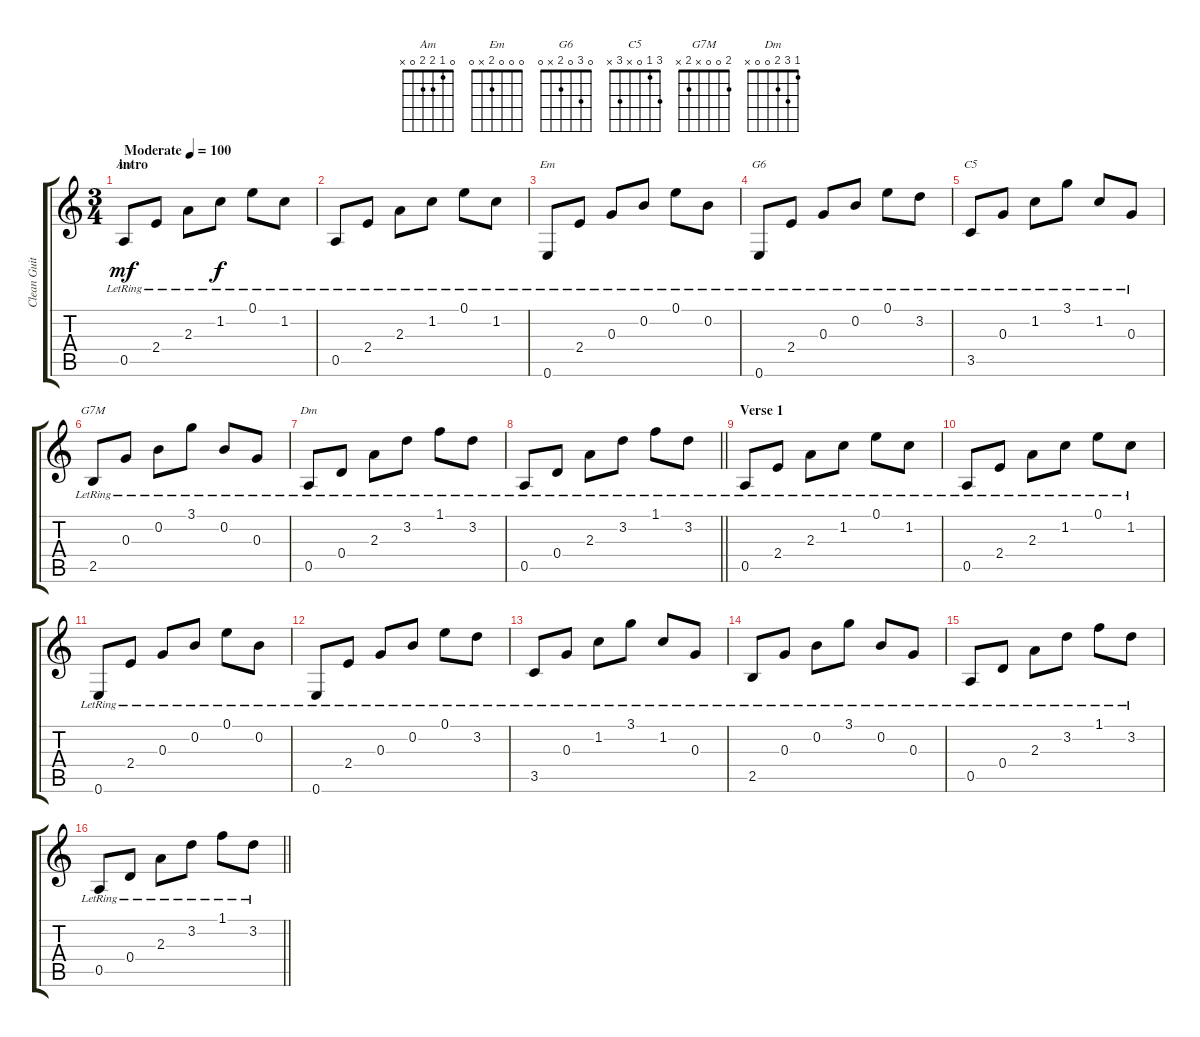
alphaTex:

\track ("Clean Guitar 1" "Clean Guit") {instrument electricguitarjazz}
\staff {score tabs}
\tuning (E4 B3 G3 D3 A2 E2) {hide}
\chord ("Am" 0 1 2 2 0 x)
\chord ("Em" 0 0 0 2 x 0)
\chord ("G6" 0 3 0 2 x 0)
\chord ("C5" 3 1 0 x 3 x)
\chord ("G7M" 2 0 0 x 2 x)
\chord ("Dm" 1 3 2 0 0 x)
\ts (3 4)
\section ("" "intro")
\tempo (100 "Moderate")
\clef g2
\ks aminor
0.5{lr}.8{ch "Am" dy mf instrument electricguitarjazz} 2.4{lr}.8 2.3{lr}.8 1.2{lr}.8{dy f} 0.1{lr}.8 1.2{lr}.8 |
0.5{lr}.8 2.4{lr}.8 2.3{lr}.8 1.2{lr}.8 0.1{lr}.8 1.2{lr}.8 |
0.6{lr}.8{ch "Em"} 2.4{lr}.8 0.3{lr}.8 0.2{lr}.8 0.1{lr}.8 0.2{lr}.8 |
0.6{lr}.8{ch "G6"} 2.4{lr}.8 0.3{lr}.8 0.2{lr}.8 0.1{lr}.8 3.2{lr}.8 |
3.5{lr}.8{ch "C5"} 0.3{lr}.8 1.2{lr}.8 3.1{lr}.8 1.2{lr}.8 0.3{lr}.8 |
2.5{lr}.8{ch "G7M"} 0.3{lr}.8 0.2{lr}.8 3.1{lr}.8 0.2{lr}.8 0.3{lr}.8 |
0.5{lr}.8{ch "Dm"} 0.4{lr}.8 2.3{lr}.8 3.2{lr}.8 1.1{lr}.8 3.2{lr}.8 |
\barLineRight lightlight
0.5{lr}.8 0.4{lr}.8 2.3{lr}.8 3.2{lr}.8 1.1{lr}.8 3.2{lr}.8 |
\section ("" "Verse 1")
0.5{lr}.8 2.4{lr}.8 2.3{lr}.8 1.2{lr}.8 0.1{lr}.8 1.2{lr}.8 |
0.5{lr}.8 2.4{lr}.8 2.3{lr}.8 1.2{lr}.8 0.1{lr}.8 1.2{lr}.8 |
0.6{lr}.8 2.4{lr}.8 0.3{lr}.8 0.2{lr}.8 0.1{lr}.8 0.2{lr}.8 |
0.6{lr}.8 2.4{lr}.8 0.3{lr}.8 0.2{lr}.8 0.1{lr}.8 3.2{lr}.8 |
3.5{lr}.8 0.3{lr}.8 1.2{lr}.8 3.1{lr}.8 1.2{lr}.8 0.3{lr}.8 |
2.5{lr}.8 0.3{lr}.8 0.2{lr}.8 3.1{lr}.8 0.2{lr}.8 0.3{lr}.8 |
0.5{lr}.8 0.4{lr}.8 2.3{lr}.8 3.2{lr}.8 1.1{lr}.8 3.2{lr}.8 |
\barLineRight lightlight
0.5{lr}.8 0.4{lr}.8 2.3{lr}.8 3.2{lr}.8 1.1{lr}.8 3.2{lr}.8
